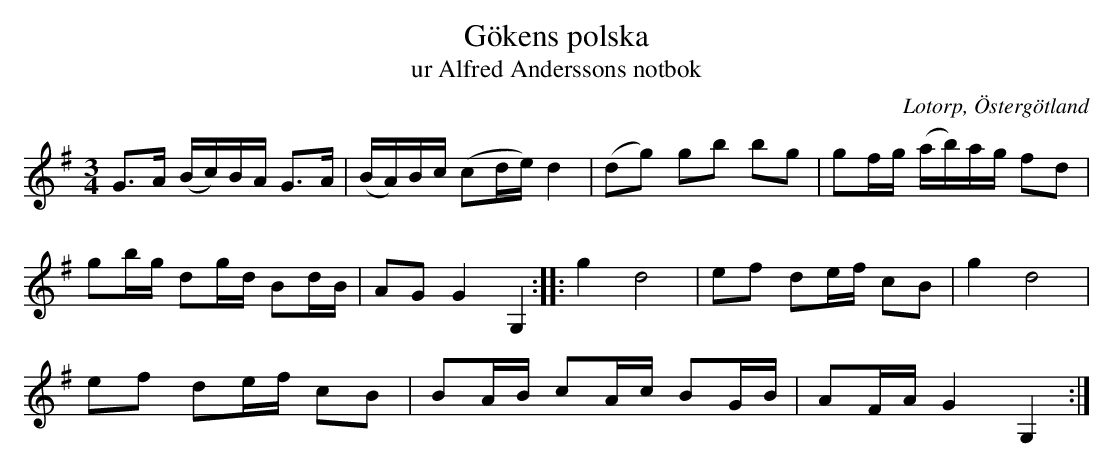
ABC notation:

X:1
T:Gökens polska
T:ur Alfred Anderssons notbok
O:Lotorp, Östergötland
L:1/16
M:3/4
K:G
G2>A2 (Bc)BA G2>A2 | (BA)Bc (c2de) d4 | (d2g2) g2b2 b2g2 | g2fg (ab)ag f2d2 |
g2bg d2gd B2dB | A2G2 G4 G,4 :: g4 d8 | e2f2 d2ef c2B2 | g4 d8 |
e2f2 d2ef c2B2 | B2AB c2Ac B2GB | A2FA G4 G,4 :|
